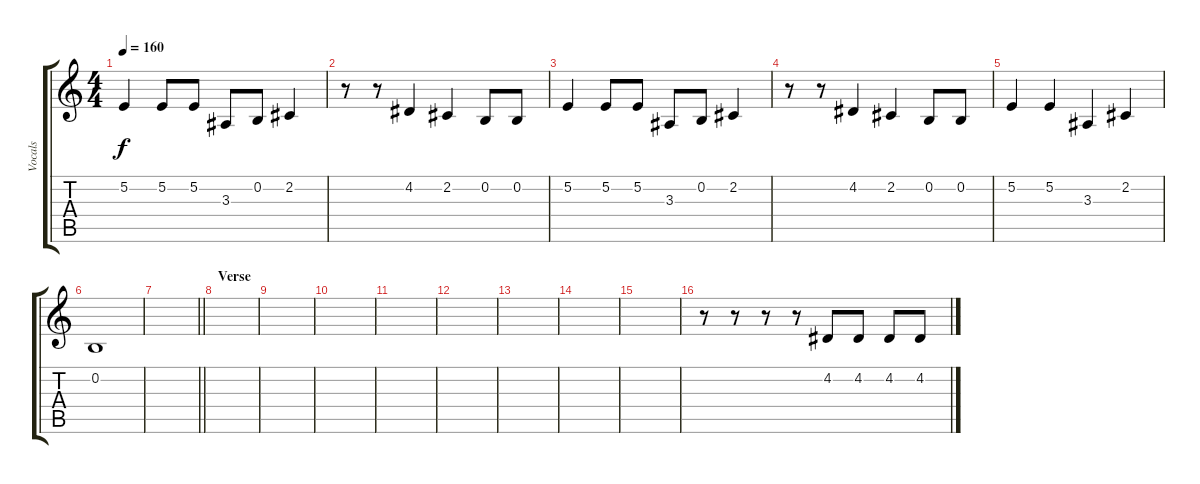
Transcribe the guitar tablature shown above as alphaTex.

\track ("Vocals" "Vocals") {instrument lead2sawtooth}
\staff {score tabs}
\tuning (E4 B3 G3 D3 A2 E2) {hide}
\ts (4 4)
\tempo 160
\clef g2
\ks c
5.2.4{dy f} 5.2.8 5.2.8 3.3.8 0.2.8 2.2.4 |
r.8 r.8 4.2.4 2.2.4 0.2.8 0.2.8 |
5.2.4 5.2.8 5.2.8 3.3.8 0.2.8 2.2.4 |
r.8 r.8 4.2.4 2.2.4 0.2.8 0.2.8 |
5.2.4 5.2.4 3.3.4 2.2.4 |
0.2.1 |
\barLineRight lightlight
|
\section ("" "Verse")
|
|
|
|
|
|
|
|
r.8 r.8 r.8 r.8 4.2.8 4.2.8 4.2.8 4.2.8
